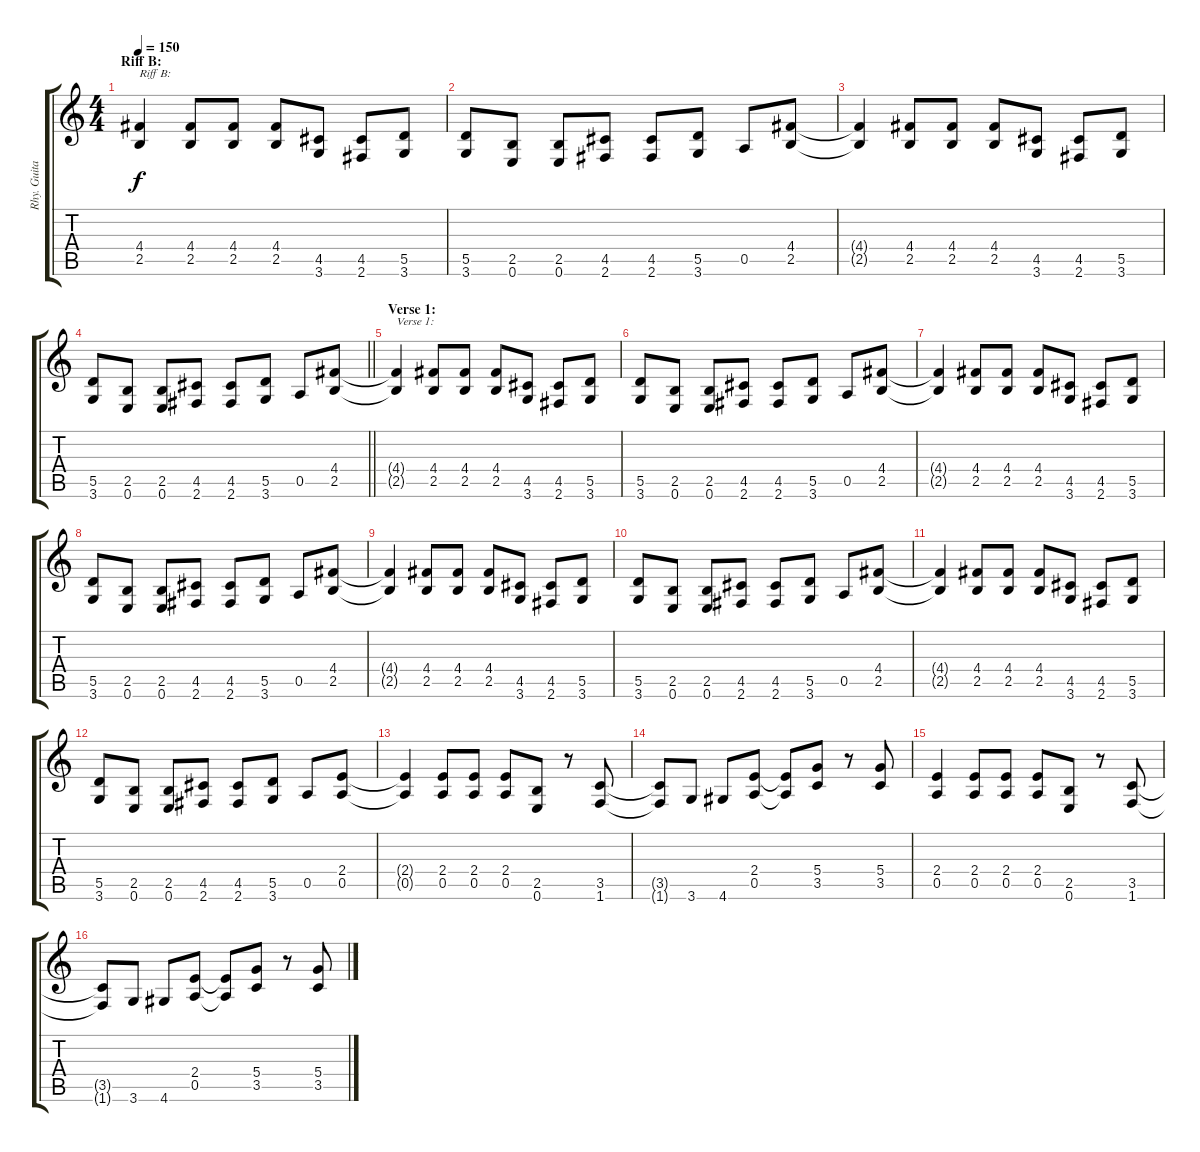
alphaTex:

\track ("Rhy. Guitar 2" "Rhy. Guita") {instrument acousticguitarsteel}
\staff {score tabs}
\tuning (E4 B3 G3 D3 A2 E2) {hide}
\ts (4 4)
\section ("" "Riff B:")
\tempo 150
\clef g2
\ks c
(4.4{t} 2.5{t}).4{txt "Riff B:" dy f} (4.4 2.5).8 (4.4 2.5).8 (4.4 2.5).8 (4.5 3.6).8 (4.5 2.6).8 (5.5 3.6).8 |
(5.5 3.6).8 (2.5 0.6).8 (2.5 0.6).8 (4.5 2.6).8 (4.5 2.6).8 (5.5 3.6).8 0.5.8 (4.4 2.5).8 |
(4.4{t} 2.5{t}).4 (4.4 2.5).8 (4.4 2.5).8 (4.4 2.5).8 (4.5 3.6).8 (4.5 2.6).8 (5.5 3.6).8 |
\barLineRight lightlight
(5.5 3.6).8 (2.5 0.6).8 (2.5 0.6).8 (4.5 2.6).8 (4.5 2.6).8 (5.5 3.6).8 0.5.8 (4.4 2.5).8 |
\section ("" "Verse 1:")
(4.4{t} 2.5{t}).4{txt "Verse 1:"} (4.4 2.5).8 (4.4 2.5).8 (4.4 2.5).8 (4.5 3.6).8 (4.5 2.6).8 (5.5 3.6).8 |
(5.5 3.6).8 (2.5 0.6).8 (2.5 0.6).8 (4.5 2.6).8 (4.5 2.6).8 (5.5 3.6).8 0.5.8 (4.4 2.5).8 |
(4.4{t} 2.5{t}).4 (4.4 2.5).8 (4.4 2.5).8 (4.4 2.5).8 (4.5 3.6).8 (4.5 2.6).8 (5.5 3.6).8 |
(5.5 3.6).8 (2.5 0.6).8 (2.5 0.6).8 (4.5 2.6).8 (4.5 2.6).8 (5.5 3.6).8 0.5.8 (4.4 2.5).8 |
(4.4{t} 2.5{t}).4 (4.4 2.5).8 (4.4 2.5).8 (4.4 2.5).8 (4.5 3.6).8 (4.5 2.6).8 (5.5 3.6).8 |
(5.5 3.6).8 (2.5 0.6).8 (2.5 0.6).8 (4.5 2.6).8 (4.5 2.6).8 (5.5 3.6).8 0.5.8 (4.4 2.5).8 |
(4.4{t} 2.5{t}).4 (4.4 2.5).8 (4.4 2.5).8 (4.4 2.5).8 (4.5 3.6).8 (4.5 2.6).8 (5.5 3.6).8 |
(5.5 3.6).8 (2.5 0.6).8 (2.5 0.6).8 (4.5 2.6).8 (4.5 2.6).8 (5.5 3.6).8 0.5.8 (2.4 0.5).8 |
(2.4{t} 0.5{t}).4 (2.4 0.5).8 (2.4 0.5).8 (2.4 0.5).8 (2.5 0.6).8 r.8 (3.5 1.6).8 |
(3.5{t} 1.6{t}).8 3.6.8 4.6.8 (2.4 0.5).8 (2.4{t} 0.5{t}).8 (5.4 3.5).8 r.8 (5.4 3.5).8 |
(2.4 0.5).4 (2.4 0.5).8 (2.4 0.5).8 (2.4 0.5).8 (2.5 0.6).8 r.8 (3.5 1.6).8 |
(3.5{t} 1.6{t}).8 3.6.8 4.6.8 (2.4 0.5).8 (2.4{t} 0.5{t}).8 (5.4 3.5).8 r.8 (5.4 3.5).8
